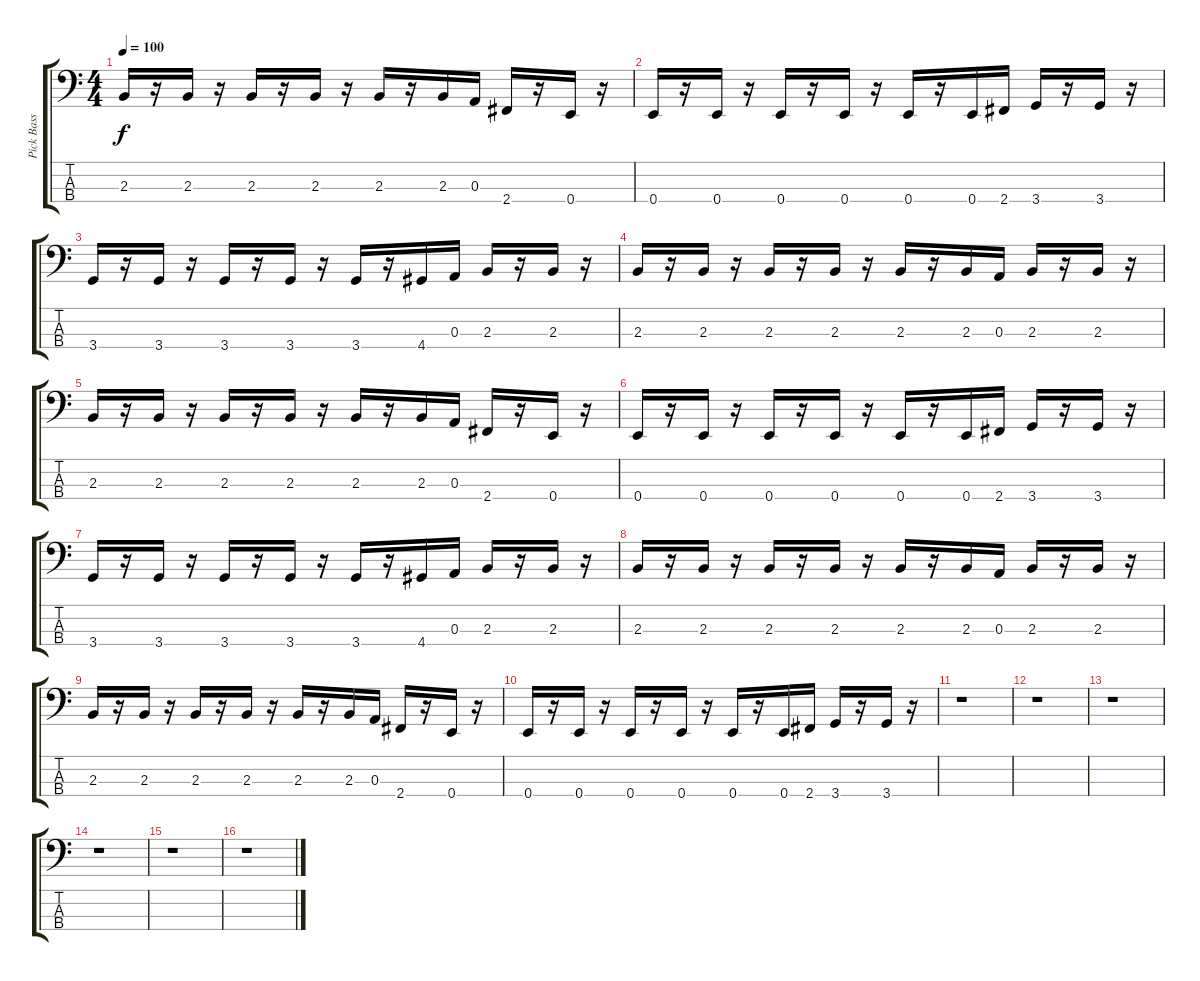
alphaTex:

\track ("Pick Bass" "Pick Bass") {instrument electricbasspick}
\staff {score tabs}
\tuning (G2 D2 A1 E1) {hide}
\ts (4 4)
\tempo 100
\clef f4
\ks c
2.3.16{dy f} r.16 2.3.16 r.16 2.3.16 r.16 2.3.16 r.16 2.3.16 r.16 2.3.16 0.3.16 2.4.16 r.16 0.4.16 r.16 |
0.4.16 r.16 0.4.16 r.16 0.4.16 r.16 0.4.16 r.16 0.4.16 r.16 0.4.16 2.4.16 3.4.16 r.16 3.4.16 r.16 |
3.4.16 r.16 3.4.16 r.16 3.4.16 r.16 3.4.16 r.16 3.4.16 r.16 4.4.16 0.3.16 2.3.16 r.16 2.3.16 r.16 |
2.3.16 r.16 2.3.16 r.16 2.3.16 r.16 2.3.16 r.16 2.3.16 r.16 2.3.16 0.3.16 2.3.16 r.16 2.3.16 r.16 |
2.3.16 r.16 2.3.16 r.16 2.3.16 r.16 2.3.16 r.16 2.3.16 r.16 2.3.16 0.3.16 2.4.16 r.16 0.4.16 r.16 |
0.4.16 r.16 0.4.16 r.16 0.4.16 r.16 0.4.16 r.16 0.4.16 r.16 0.4.16 2.4.16 3.4.16 r.16 3.4.16 r.16 |
3.4.16 r.16 3.4.16 r.16 3.4.16 r.16 3.4.16 r.16 3.4.16 r.16 4.4.16 0.3.16 2.3.16 r.16 2.3.16 r.16 |
2.3.16 r.16 2.3.16 r.16 2.3.16 r.16 2.3.16 r.16 2.3.16 r.16 2.3.16 0.3.16 2.3.16 r.16 2.3.16 r.16 |
2.3.16 r.16 2.3.16 r.16 2.3.16 r.16 2.3.16 r.16 2.3.16 r.16 2.3.16 0.3.16 2.4.16 r.16 0.4.16 r.16 |
0.4.16 r.16 0.4.16 r.16 0.4.16 r.16 0.4.16 r.16 0.4.16 r.16 0.4.16 2.4.16 3.4.16 r.16 3.4.16 r.16 |
r.1 |
r.1 |
r.1 |
r.1 |
r.1 |
r.1
